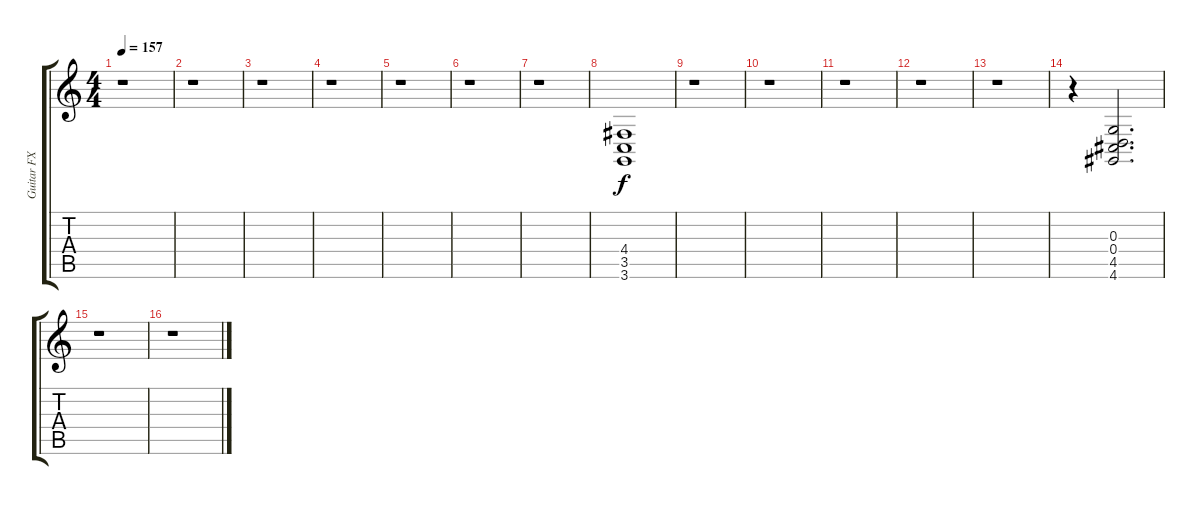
\track ("Guitar FX" "Guitar FX") {instrument seashore}
\staff {score tabs}
\tuning (E4 B3 G3 D3 A2 E2) {hide}
\ts (4 4)
\tempo 157
\clef g2
\ks c
r.1{dy f} |
r.1 |
r.1 |
r.1 |
r.1 |
r.1 |
r.1 |
(4.4 3.5 3.6).1 |
r.1 |
r.1 |
r.1 |
r.1 |
r.1 |
r.4 (0.3 0.4 4.5 4.6).2{d} |
r.1 |
r.1
